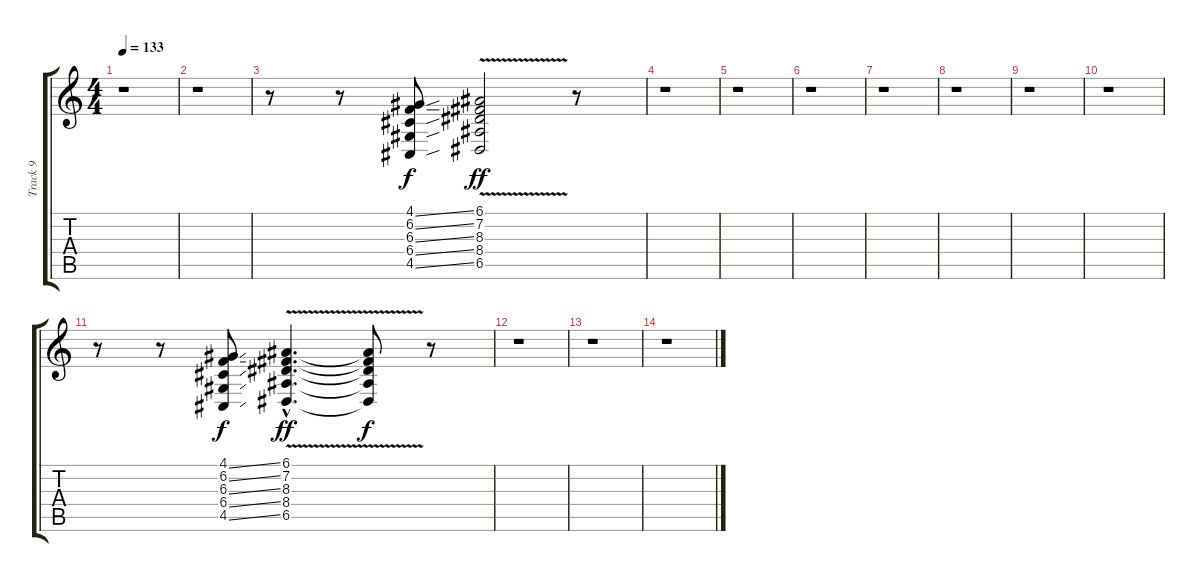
\track ("Track 9" "Track 9") {instrument pad7halo}
\staff {score tabs}
\tuning (E4 B3 G3 D3 A2 E2) {hide}
\ts (4 4)
\tempo 133
\clef g2
\ks c
r.1{dy ff} |
r.1 |
r.8 r.8 (4.1{ss} 6.2{ss} 6.3{ss} 6.4{ss} 4.5{ss}).8{dy f} (6.1 7.2{v} 8.3 8.4 6.5).2{dy ff} r.8 |
r.1 |
r.1 |
r.1 |
r.1 |
r.1 |
r.1 |
r.1 |
r.8 r.8 (4.1{ss} 6.2{ss} 6.3{ss} 6.4{ss} 4.5{ss}).8{dy f} (6.1{hac} 7.2{v hac} 8.3{hac} 8.4{hac} 6.5{hac}).4{d dy ff} (6.1{t} 7.2{t} 8.3{t} 8.4{t} 6.5{t}).8{dy f} r.8 |
r.1 |
r.1 |
r.1
